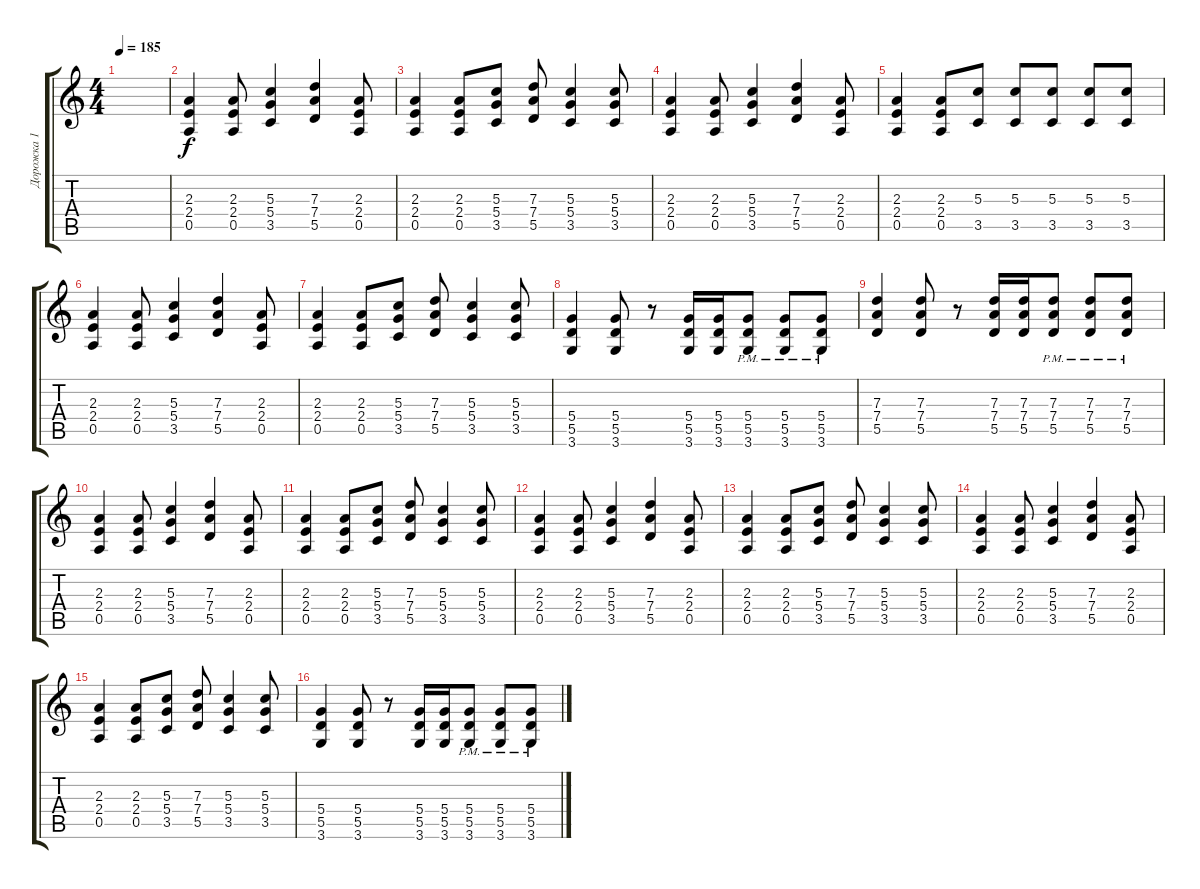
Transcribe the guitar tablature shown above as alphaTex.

\track ("Дорожка 1" "Дорожка 1") {instrument overdrivenguitar}
\staff {score tabs}
\tuning (E4 B3 G3 D3 A2 E2) {hide}
\ts (4 4)
\tempo 185
\clef g2
\ks c
|
(2.3 2.4 0.5).4{instrument distortionguitar} (2.3 2.4 0.5).8 (5.3 5.4 3.5).4 (7.3 7.4 5.5).4 (2.3 2.4 0.5).8 |
(2.3 2.4 0.5).4 (2.3 2.4 0.5).8 (5.3 5.4 3.5).8 (7.3 7.4 5.5).8 (5.3 5.4 3.5).4 (5.3 5.4 3.5).8 |
(2.3 2.4 0.5).4 (2.3 2.4 0.5).8 (5.3 5.4 3.5).4 (7.3 7.4 5.5).4 (2.3 2.4 0.5).8 |
(2.3 2.4 0.5).4 (2.3 2.4 0.5).8 (5.3 3.5).8{volume 9 instrument guitarharmonics} (5.3 3.5).8 (5.3 3.5).8 (5.3 3.5).8 (5.3 3.5).8 |
(2.3 2.4 0.5).4{volume 13 instrument distortionguitar} (2.3 2.4 0.5).8 (5.3 5.4 3.5).4 (7.3 7.4 5.5).4 (2.3 2.4 0.5).8 |
(2.3 2.4 0.5).4 (2.3 2.4 0.5).8 (5.3 5.4 3.5).8 (7.3 7.4 5.5).8 (5.3 5.4 3.5).4 (5.3 5.4 3.5).8 |
(5.4 5.5 3.6).4 (5.4 5.5 3.6).8 r.8 (5.4 5.5 3.6).16 (5.4 5.5 3.6).16 (5.4{pm} 5.5{pm} 3.6{pm}).8 (5.4{pm} 5.5{pm} 3.6{pm}).8 (5.4{pm} 5.5{pm} 3.6{pm}).8 |
(7.3 7.4 5.5).4 (7.3 7.4 5.5).8 r.8 (7.3 7.4 5.5).16 (7.3 7.4 5.5).16 (7.3{pm} 7.4{pm} 5.5{pm}).8 (7.3{pm} 7.4{pm} 5.5{pm}).8 (7.3{pm} 7.4{pm} 5.5{pm}).8 |
(2.3 2.4 0.5).4{instrument distortionguitar} (2.3 2.4 0.5).8 (5.3 5.4 3.5).4 (7.3 7.4 5.5).4 (2.3 2.4 0.5).8 |
(2.3 2.4 0.5).4 (2.3 2.4 0.5).8 (5.3 5.4 3.5).8 (7.3 7.4 5.5).8 (5.3 5.4 3.5).4 (5.3 5.4 3.5).8 |
(2.3 2.4 0.5).4{instrument distortionguitar} (2.3 2.4 0.5).8 (5.3 5.4 3.5).4 (7.3 7.4 5.5).4 (2.3 2.4 0.5).8 |
(2.3 2.4 0.5).4 (2.3 2.4 0.5).8 (5.3 5.4 3.5).8 (7.3 7.4 5.5).8 (5.3 5.4 3.5).4 (5.3 5.4 3.5).8 |
(2.3 2.4 0.5).4{volume 13 instrument distortionguitar} (2.3 2.4 0.5).8 (5.3 5.4 3.5).4 (7.3 7.4 5.5).4 (2.3 2.4 0.5).8 |
(2.3 2.4 0.5).4 (2.3 2.4 0.5).8 (5.3 5.4 3.5).8 (7.3 7.4 5.5).8 (5.3 5.4 3.5).4 (5.3 5.4 3.5).8 |
(5.4 5.5 3.6).4 (5.4 5.5 3.6).8 r.8 (5.4 5.5 3.6).16 (5.4 5.5 3.6).16 (5.4{pm} 5.5{pm} 3.6{pm}).8 (5.4{pm} 5.5{pm} 3.6{pm}).8 (5.4{pm} 5.5{pm} 3.6{pm}).8
